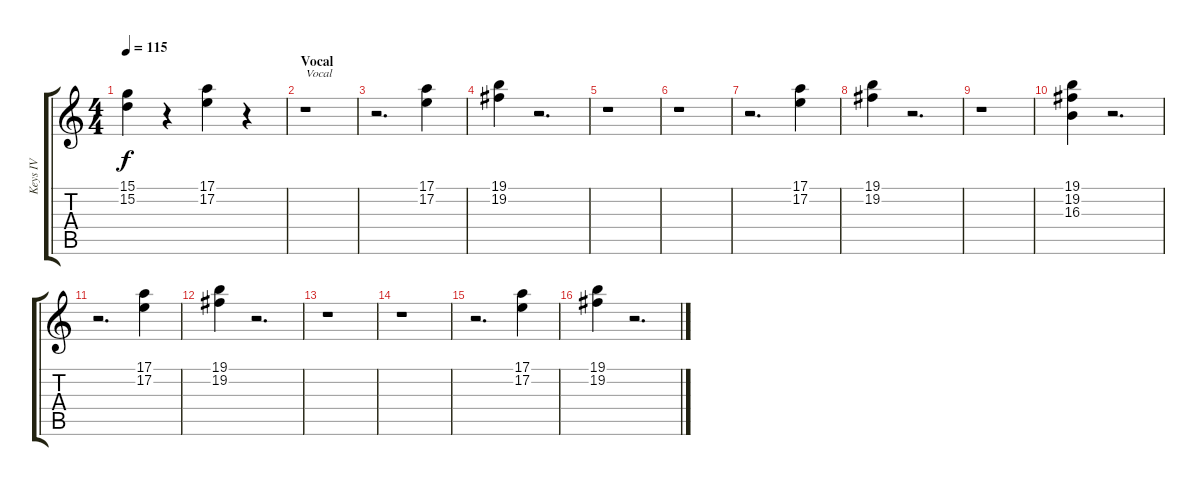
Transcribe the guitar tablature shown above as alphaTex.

\track ("Keys IV" "Keys IV") {instrument pad3polysynth}
\staff {score tabs}
\tuning (E4 B3 G3 D3 A2 E2) {hide}
\ts (4 4)
\tempo 115
\clef g2
\ks c
(15.1 15.2).4{dy f} r.4 (17.1 17.2).4 r.4 |
\section ("" "Vocal")
r.1{txt "Vocal"} |
r.2{d} (17.1 17.2).4 |
(19.1 19.2).4 r.2{d} |
r.1 |
r.1 |
r.2{d} (17.1 17.2).4 |
(19.1 19.2).4 r.2{d} |
r.1 |
(19.1 19.2 16.3).4 r.2{d} |
r.2{d} (17.1 17.2).4 |
(19.1 19.2).4 r.2{d} |
r.1 |
r.1 |
r.2{d} (17.1 17.2).4 |
(19.1 19.2).4 r.2{d}
